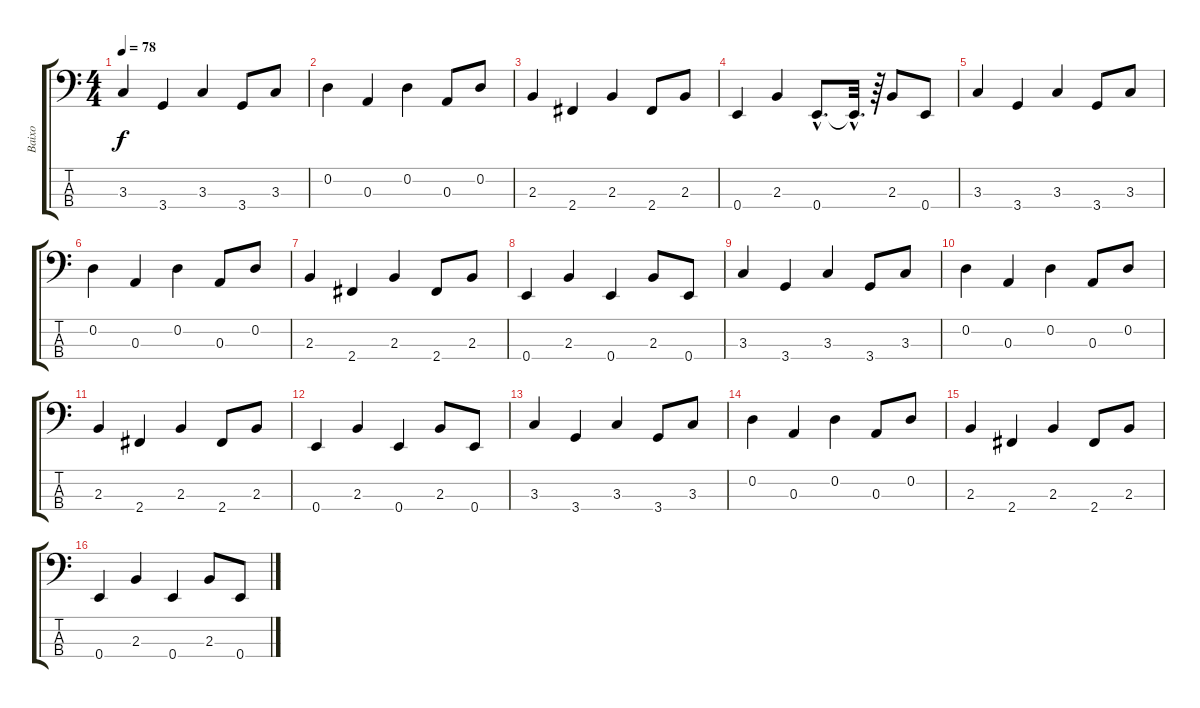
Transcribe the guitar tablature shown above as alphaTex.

\track ("Baixo" "Baixo") {instrument slapbass2}
\staff {score tabs}
\tuning (G2 D2 A1 E1) {hide}
\ts (4 4)
\tempo 78
\clef f4
\ks c
3.3.4{dy f} 3.4.4 3.3.4 3.4.8 3.3.8 |
0.2.4 0.3.4 0.2.4 0.3.8 0.2.8 |
2.3.4 2.4.4 2.3.4 2.4.8 2.3.8 |
0.4.4 2.3.4 0.4{hac}.8{d} 0.4{hac t}.32{d} r.64 2.3.8 0.4.8 |
3.3.4 3.4.4 3.3.4 3.4.8 3.3.8 |
0.2.4 0.3.4 0.2.4 0.3.8 0.2.8 |
2.3.4 2.4.4 2.3.4 2.4.8 2.3.8 |
0.4.4 2.3.4 0.4.4 2.3.8 0.4.8 |
3.3.4 3.4.4 3.3.4 3.4.8 3.3.8 |
0.2.4 0.3.4 0.2.4 0.3.8 0.2.8 |
2.3.4 2.4.4 2.3.4 2.4.8 2.3.8 |
0.4.4 2.3.4 0.4.4 2.3.8 0.4.8 |
3.3.4 3.4.4 3.3.4 3.4.8 3.3.8 |
0.2.4 0.3.4 0.2.4 0.3.8 0.2.8 |
2.3.4 2.4.4 2.3.4 2.4.8 2.3.8 |
0.4.4 2.3.4 0.4.4 2.3.8 0.4.8
